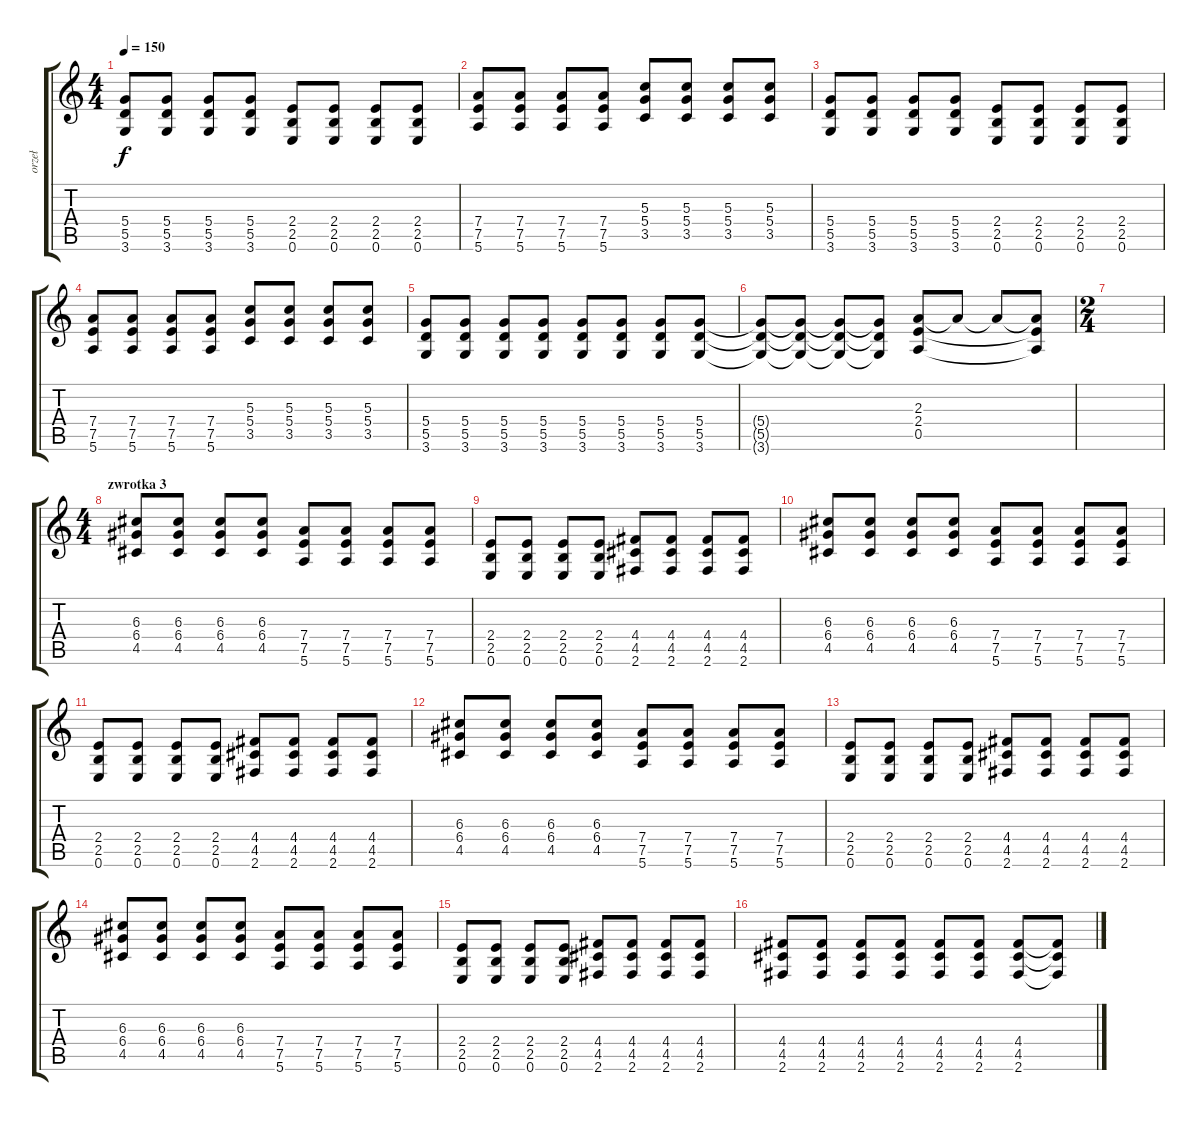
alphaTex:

\track ("orzeł" "orzeł") {instrument overdrivenguitar}
\staff {score tabs}
\tuning (E4 B3 G3 D3 A2 E2) {hide}
\ts (4 4)
\tempo 150
\clef g2
\ks c
(5.4 5.5 3.6).8{dy f} (5.4 5.5 3.6).8 (5.4 5.5 3.6).8 (5.4 5.5 3.6).8 (2.4 2.5 0.6).8 (2.4 2.5 0.6).8 (2.4 2.5 0.6).8 (2.4 2.5 0.6).8 |
(7.4 7.5 5.6).8 (7.4 7.5 5.6).8 (7.4 7.5 5.6).8 (7.4 7.5 5.6).8 (5.3 5.4 3.5).8 (5.3 5.4 3.5).8 (5.3 5.4 3.5).8 (5.3 5.4 3.5).8 |
(5.4 5.5 3.6).8 (5.4 5.5 3.6).8 (5.4 5.5 3.6).8 (5.4 5.5 3.6).8 (2.4 2.5 0.6).8 (2.4 2.5 0.6).8 (2.4 2.5 0.6).8 (2.4 2.5 0.6).8 |
(7.4 7.5 5.6).8 (7.4 7.5 5.6).8 (7.4 7.5 5.6).8 (7.4 7.5 5.6).8 (5.3 5.4 3.5).8 (5.3 5.4 3.5).8 (5.3 5.4 3.5).8 (5.3 5.4 3.5).8 |
(5.4 5.5 3.6).8 (5.4 5.5 3.6).8 (5.4 5.5 3.6).8 (5.4 5.5 3.6).8 (5.4 5.5 3.6).8 (5.4 5.5 3.6).8 (5.4 5.5 3.6).8 (5.4 5.5 3.6).8 |
(5.4{t} 5.5{t} 3.6{t}).8 (5.4{t} 5.5{t} 3.6{t}).8 (5.4{t} 5.5{t} 3.6{t}).8 (5.4{t} 5.5{t} 3.6{t}).8 (2.3 2.4 0.5).8 2.3{t}.8 2.3{t}.8 (2.3{t} 2.4{t} 0.5{t}).8 |
\ts (2 4)
|
\ts (4 4)
\section ("" "zwrotka 3")
(6.3 6.4 4.5).8 (6.3 6.4 4.5).8 (6.3 6.4 4.5).8 (6.3 6.4 4.5).8 (7.4 7.5 5.6).8 (7.4 7.5 5.6).8 (7.4 7.5 5.6).8 (7.4 7.5 5.6).8 |
(2.4 2.5 0.6).8 (2.4 2.5 0.6).8 (2.4 2.5 0.6).8 (2.4 2.5 0.6).8 (4.4 4.5 2.6).8 (4.4 4.5 2.6).8 (4.4 4.5 2.6).8 (4.4 4.5 2.6).8 |
(6.3 6.4 4.5).8 (6.3 6.4 4.5).8 (6.3 6.4 4.5).8 (6.3 6.4 4.5).8 (7.4 7.5 5.6).8 (7.4 7.5 5.6).8 (7.4 7.5 5.6).8 (7.4 7.5 5.6).8 |
(2.4 2.5 0.6).8 (2.4 2.5 0.6).8 (2.4 2.5 0.6).8 (2.4 2.5 0.6).8 (4.4 4.5 2.6).8 (4.4 4.5 2.6).8 (4.4 4.5 2.6).8 (4.4 4.5 2.6).8 |
(6.3 6.4 4.5).8 (6.3 6.4 4.5).8 (6.3 6.4 4.5).8 (6.3 6.4 4.5).8 (7.4 7.5 5.6).8 (7.4 7.5 5.6).8 (7.4 7.5 5.6).8 (7.4 7.5 5.6).8 |
(2.4 2.5 0.6).8 (2.4 2.5 0.6).8 (2.4 2.5 0.6).8 (2.4 2.5 0.6).8 (4.4 4.5 2.6).8 (4.4 4.5 2.6).8 (4.4 4.5 2.6).8 (4.4 4.5 2.6).8 |
(6.3 6.4 4.5).8 (6.3 6.4 4.5).8 (6.3 6.4 4.5).8 (6.3 6.4 4.5).8 (7.4 7.5 5.6).8 (7.4 7.5 5.6).8 (7.4 7.5 5.6).8 (7.4 7.5 5.6).8 |
(2.4 2.5 0.6).8 (2.4 2.5 0.6).8 (2.4 2.5 0.6).8 (2.4 2.5 0.6).8 (4.4 4.5 2.6).8 (4.4 4.5 2.6).8 (4.4 4.5 2.6).8 (4.4 4.5 2.6).8 |
(4.4 4.5 2.6).8 (4.4 4.5 2.6).8 (4.4 4.5 2.6).8 (4.4 4.5 2.6).8 (4.4 4.5 2.6).8 (4.4 4.5 2.6).8 (4.4 4.5 2.6).8 (4.4{t} 4.5{t} 2.6{t}).8
